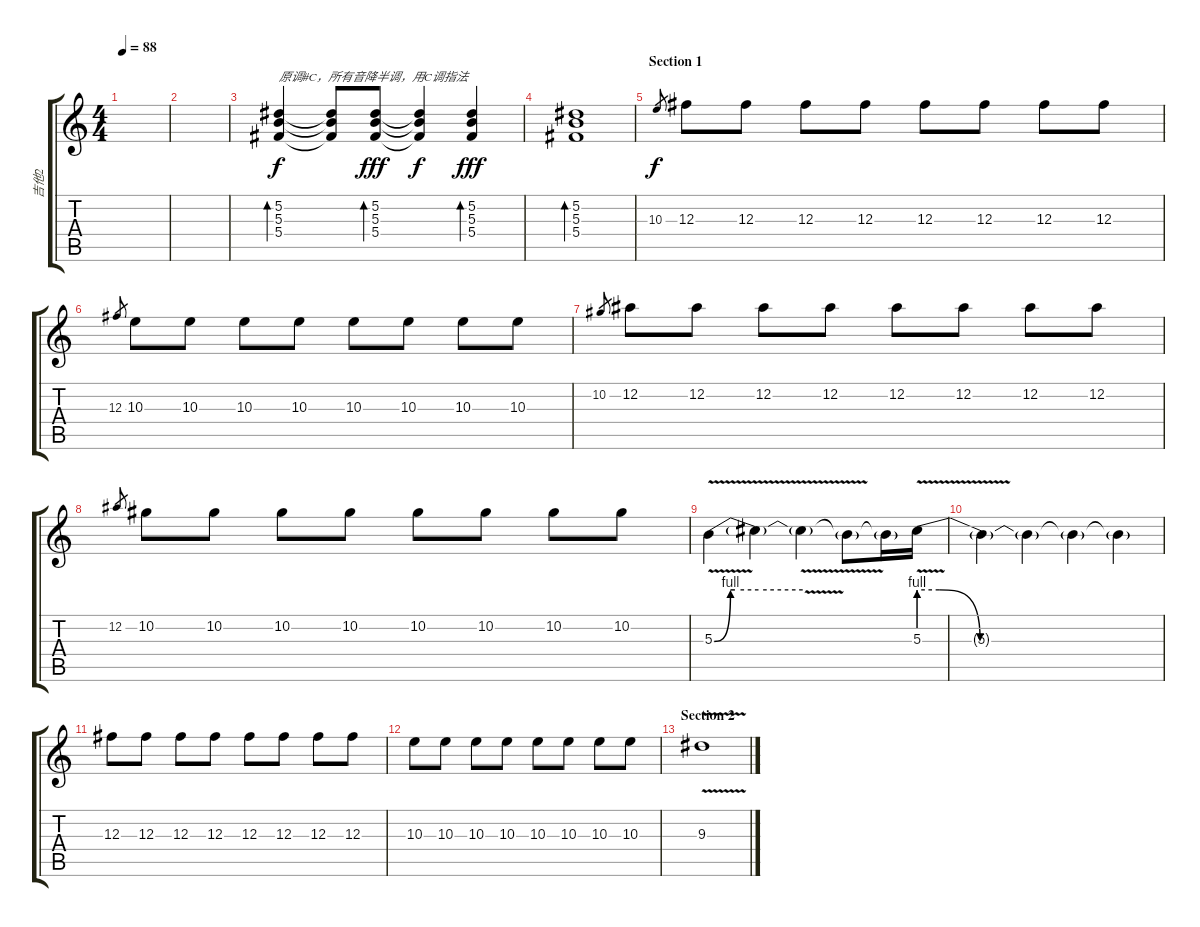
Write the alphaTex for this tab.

\track ("吉他2" "吉他2") {instrument electricguitarclean}
\staff {score tabs}
\tuning (Eb4 Bb3 Gb3 Db3 Ab2 Eb2) {hide}
\ts (4 4)
\tempo 88
\clef g2
\ks c
|
|
(5.2 5.3 5.4).4{bd 120 txt "原调#C，所有音降半调，用C调指法"} (5.2{t} 5.3{t} 5.4{t}).8{dy f} (5.2 5.3 5.4).8{bd 120 dy fff} (5.2{t} 5.3{t} 5.4{t}).4{dy f} (5.2 5.3 5.4).4{bd 120 dy fff} |
(5.2 5.3 5.4).1{bd 120} |
\section ("" "Section 1")
10.3.8{gr dy f} 12.3.8{instrument distortionguitar} 12.3.8 12.3.8 12.3.8 12.3.8 12.3.8 12.3.8 12.3.8 |
12.3.8{gr} 10.3.8 10.3.8 10.3.8 10.3.8 10.3.8 10.3.8 10.3.8 10.3.8 |
10.2.8{gr} 12.2.8 12.2.8 12.2.8 12.2.8 12.2.8 12.2.8 12.2.8 12.2.8 |
12.2.8{gr} 10.2.8 10.2.8 10.2.8 10.2.8 10.2.8 10.2.8 10.2.8 10.2.8 |
5.3{be (custom 0 0 11 4 14 4 30 4 60 4) v}.4{balance 10} 5.3{t}.4 5.3{v t}.4 5.3{t}.8 5.3{t}.16 5.3{be (custom 0 4 5 4 15 0 26 0 60 0) v}.16 |
5.3{t}.4 5.3{t}.4 5.3{t}.4 5.3{t}.4 |
12.3.8 12.3.8 12.3.8 12.3.8 12.3.8 12.3.8 12.3.8 12.3.8 |
10.3.8 10.3.8 10.3.8 10.3.8 10.3.8 10.3.8 10.3.8 10.3.8 |
\section ("" "Section 2")
9.3{v}.1
